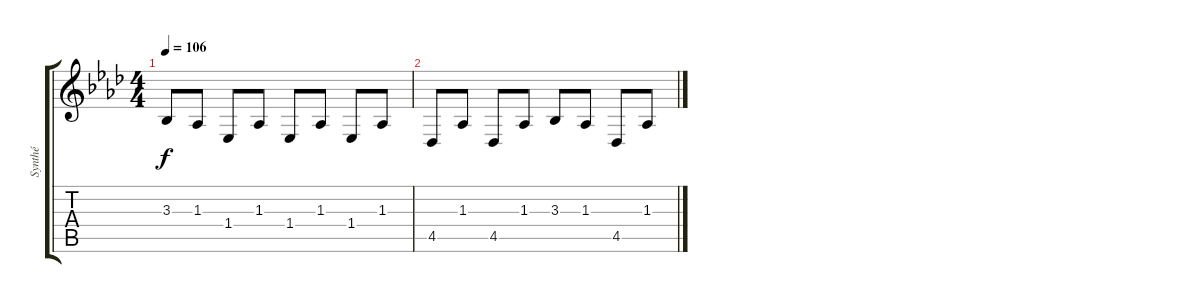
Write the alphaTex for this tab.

\track ("Synthé" "Synthé") {instrument pad1newage}
\staff {score tabs}
\tuning (E4 B3 G3 D3 A2 E2) {hide}
\ts (4 4)
\tempo 106
\clef g2
\ks ab
3.3.8{dy f} 1.3.8 1.4.8 1.3.8 1.4.8 1.3.8 1.4.8 1.3.8 |
4.5.8 1.3.8 4.5.8 1.3.8 3.3.8 1.3.8 4.5.8 1.3.8
